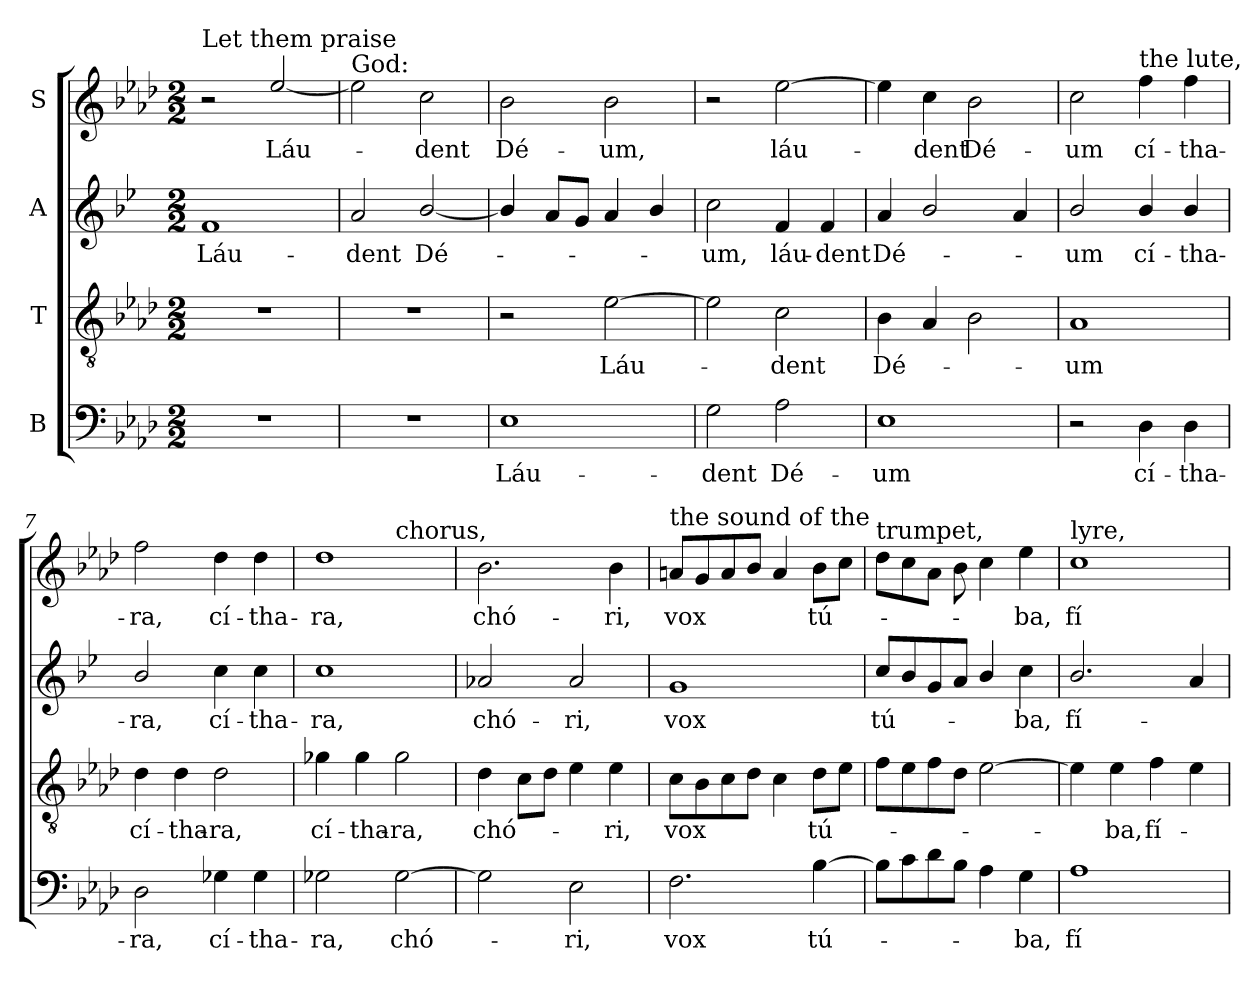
**kern	**text	**kern	**text	**kern	**text	**kern	**text
*part4	*part4	*part3	*part3	*part2	*part2	*part1	*part1
*staff4	*staff4	*staff3	*staff3	*staff2	*staff2	*staff1	*staff1
*I"B	*	*I"T	*	*I"A	*	*I"S	*
*clefF4	*	*clefGv2	*	*clefG2	*	*clefG2	*
*	*	*	*	*ITrd1c2	*	*	*
*k[b-e-a-d-]	*	*k[b-e-a-d-]	*	*k[b-e-a-d-]	*	*k[b-e-a-d-]	*
*A-:	*	*A-:	*	*A-:	*	*A-:	*
*M2/2	*	*M2/2	*	*M2/2	*	*M2/2	*
=1	=1	=1	=1	=1	=1	=1	=1
!	!	!	!	!	!	!LO:TX:a:t=Let them praise	!
!	!	!	!	!	!LO:LY:b	!	!
1r	.	1r	.	1e-	Láu-	2r	.
!	!	!	!	!	!	!	!LO:LY:b
.	.	.	.	.	.	[2ee-/	Láu-
=2	=2	=2	=2	=2	=2	=2	=2
!	!	!	!	!	!	!LO:TX:a:t=God&colon;	!
!	!	!	!	!	!LO:LY:b	!	!
1r	.	1r	.	2g/	-dent	2ee-\]	.
!	!	!	!	!	!LO:LY:b	!	!LO:LY:b
.	.	.	.	[2a-/	Dé-	2cc\	-dent
=3	=3	=3	=3	=3	=3	=3	=3
!	!LO:LY:b	!	!	!	!	!	!LO:LY:b
1E-	Láu-	2r	.	4a-/]	.	2b-\	Dé-
.	.	.	.	8g/L	.	.	.
.	.	.	.	8f/J	.	.	.
!	!	!	!LO:LY:b	!	!	!	!LO:LY:b
.	.	[2e-\	Láu-	4g/	.	2b-\	-um,
.	.	.	.	4a-/	.	.	.
=4	=4	=4	=4	=4	=4	=4	=4
!	!LO:LY:b	!	!	!	!LO:LY:b	!	!
2G\	-dent	2e-\]	.	2b-\	-um,	2r	.
!	!LO:LY:b	!	!LO:LY:b	!	!LO:LY:b	!	!LO:LY:b
2A-\	Dé-	2c\	-dent	4e-/	láu-	[2ee-\	láu-
!	!	!	!	!	!LO:LY:b	!	!
.	.	.	.	4e-/	-dent	.	.
=5	=5	=5	=5	=5	=5	=5	=5
!	!LO:LY:b	!	!LO:LY:b	!	!LO:LY:b	!	!
1E-	-um	4B-\	Dé-	4g/	Dé-	4ee-\]	.
!	!	!	!	!	!	!	!LO:LY:b
.	.	4A-/	.	2a-/	.	4cc\	-dent
!	!	!	!	!	!	!	!LO:LY:b
.	.	2B-\	.	.	.	2b-\	Dé-
.	.	.	.	4g/	.	.	.
=6	=6	=6	=6	=6	=6	=6	=6
!	!	!	!LO:LY:b	!	!LO:LY:b	!	!LO:LY:b
2r	.	1A-	-um	2a-/	-um	2cc\	-um
!	!	!	!	!	!	!LO:TX:a:t=the lute,	!
!	!LO:LY:b	!	!	!	!LO:LY:b	!	!LO:LY:b
4D-\	cí-	.	.	4a-/	cí-	4ff\	cí-
!	!LO:LY:b	!	!	!	!LO:LY:b	!	!LO:LY:b
4D-\	-tha-	.	.	4a-/	-tha-	4ff\	-tha-
!!LO:LB:g=z
=7	=7	=7	=7	=7	=7	=7	=7
!	!LO:LY:b	!	!LO:LY:b	!	!LO:LY:b	!	!LO:LY:b
2D-\	-ra,	4d-\	cí-	2a-/	-ra,	2ff\	-ra,
!	!	!	!LO:LY:b	!	!	!	!
.	.	4d-\	-tha-	.	.	.	.
!	!LO:LY:b	!	!LO:LY:b	!	!LO:LY:b	!	!LO:LY:b
4G-X\	cí-	2d-\	-ra,	4b-\	cí-	4dd-\	cí-
!	!LO:LY:b	!	!	!	!LO:LY:b	!	!LO:LY:b
4G-\	-tha-	.	.	4b-\	-tha-	4dd-\	-tha-
=8	=8	=8	=8	=8	=8	=8	=8
!	!LO:LY:b	!	!LO:LY:b	!	!LO:LY:b	!	!LO:LY:b
*	*	*	*	*	*	*^	*
2G-\	-ra,	4g-X\	cí-	1b-	-ra,	1dd-	2ryy	-ra,
!	!	!	!LO:LY:b	!	!	!	!	!
.	.	4g-\	-tha-	.	.	.	.	.
!	!	!	!	!	!	!	!LO:TX:a:t=chorus,	!
!	!LO:LY:b	!	!LO:LY:b	!	!	!	!	!
[2G-\	chó-	2g-\	-ra,	.	.	.	2ryy	.
=9	=9	=9	=9	=9	=9	=9	=9	=9
!	!	!	!LO:LY:b	!	!LO:LY:b	!	!	!LO:LY:b
*	*	*	*	*	*	*v	*v	*
2G-\]	.	4d-\	chó-	2g-X/	chó-	2.b-\	chó-
.	.	8c\L	.	.	.	.	.
.	.	8d-\J	.	.	.	.	.
!	!LO:LY:b	!	!	!	!LO:LY:b	!	!
2E-\	-ri,	4e-\	.	2g-/	-ri,	.	.
!	!	!	!LO:LY:b	!	!	!	!LO:LY:b
.	.	4e-\	-ri,	.	.	4b-\	-ri,
=10	=10	=10	=10	=10	=10	=10	=10
!	!	!	!	!	!	!LO:TX:a:t=the sound of the	!
!	!LO:LY:b	!	!LO:LY:b	!	!LO:LY:b	!	!LO:LY:b
2.F\	vox	8c\L	vox	1f	vox	8an/L	vox
.	.	8B-\	.	.	.	8g/	.
.	.	8c\	.	.	.	8a/	.
.	.	8d-\J	.	.	.	8b-/J	.
.	.	4c\	.	.	.	4a/	.
!	!LO:LY:b	!	!LO:LY:b	!	!	!	!LO:LY:b
[4B-\	tú-	8d-\L	tú-	.	.	8b-\L	tú-
.	.	8e-\J	.	.	.	8cc\J	.
=11	=11	=11	=11	=11	=11	=11	=11
!	!	!	!	!	!	!LO:TX:a:t=trumpet,	!
!	!	!	!	!	!LO:LY:b	!	!
8B-\L]	.	8f\L	.	8b-/L	tú-	8dd-\L	.
8c\	.	8e-\	.	8a-/	.	8cc\	.
8d-\	.	8f\	.	8f/	.	8a-\J	.
8B-\J	.	8d-\J	.	8g/J	.	8b-\	.
4A-\	.	[2e-\	.	4a-/	.	4cc\	.
!	!LO:LY:b	!	!	!	!LO:LY:b	!	!LO:LY:b
4G\	-ba,	.	.	4b-\	-ba,	4ee-\	-ba,
!!LO:PB:g=z
=12	=12	=12	=12	=12	=12	=12	=12
!	!	!	!	!	!	!LO:TX:a:t=lyre,	!
!	!LO:LY:b	!	!	!	!LO:LY:b	!	!LO:LY:b
1A-	fí-	4e-\]	.	2.a-/	fí-	1cc	fí-
!	!	!	!LO:LY:b	!	!	!	!
.	.	4e-\	-ba,	.	.	.	.
!	!	!	!LO:LY:b	!	!	!	!
.	.	4f\	fí-	.	.	.	.
.	.	4e-\	.	4g/	.	.	.
=	=	=	=	=	=	=	=
*-	*-	*-	*-	*-	*-	*-	*-
